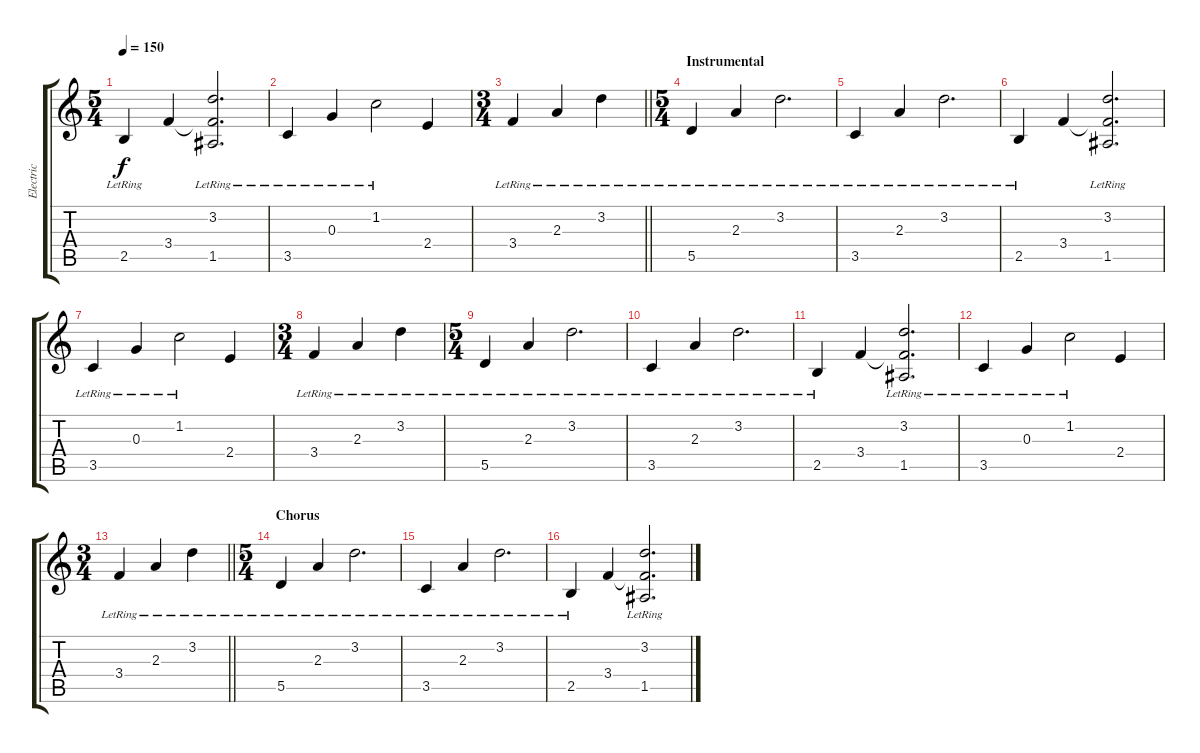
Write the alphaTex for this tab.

\track ("Electric" "Electric") {instrument overdrivenguitar}
\staff {score tabs}
\tuning (E4 B3 G3 D3 A2 E2) {hide}
\ts (5 4)
\tempo 150
\clef g2
\ks c
2.5{lr}.4{dy f} 3.4.4 (3.2{lr} 3.4{t} 1.5{lr}).2{d} |
3.5{lr}.4 0.3{lr}.4 1.2{lr}.2 2.4.4 |
\ts (3 4)
\barLineRight lightlight
3.4{lr}.4 2.3{lr}.4 3.2{lr}.4 |
\ts (5 4)
\section ("" "Instrumental")
5.5{lr}.4 2.3{lr}.4 3.2{lr}.2{d} |
3.5{lr}.4 2.3{lr}.4 3.2{lr}.2{d} |
2.5{lr}.4 3.4.4 (3.2{lr} 3.4{t} 1.5{lr}).2{d} |
3.5{lr}.4 0.3{lr}.4 1.2{lr}.2 2.4.4 |
\ts (3 4)
3.4{lr}.4 2.3{lr}.4 3.2{lr}.4 |
\ts (5 4)
5.5{lr}.4 2.3{lr}.4 3.2{lr}.2{d} |
3.5{lr}.4 2.3{lr}.4 3.2{lr}.2{d} |
2.5{lr}.4 3.4.4 (3.2{lr} 3.4{t} 1.5{lr}).2{d} |
3.5{lr}.4 0.3{lr}.4 1.2{lr}.2 2.4.4 |
\ts (3 4)
\barLineRight lightlight
3.4{lr}.4 2.3{lr}.4 3.2{lr}.4 |
\ts (5 4)
\section ("" "Chorus")
5.5{lr}.4 2.3{lr}.4 3.2{lr}.2{d} |
3.5{lr}.4 2.3{lr}.4 3.2{lr}.2{d} |
2.5{lr}.4 3.4.4 (3.2{lr} 3.4{t} 1.5{lr}).2{d}
